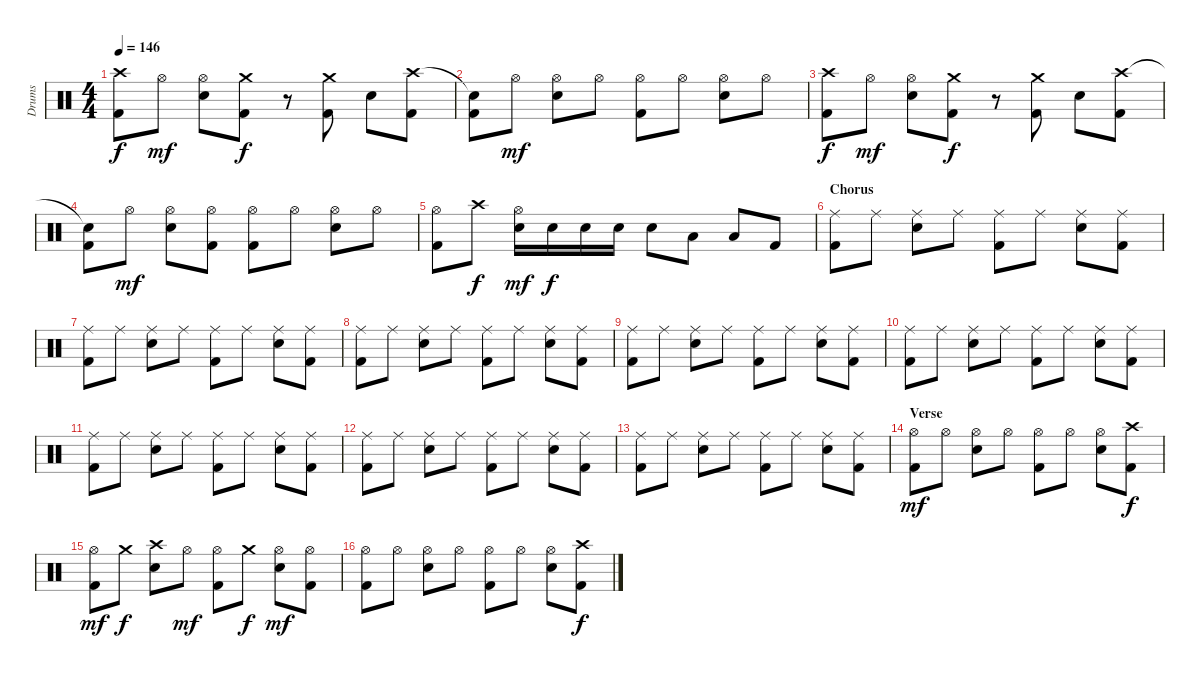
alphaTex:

\track ("Drums" "Drums") {instrument percussion}
\staff {score}
\articulation defaults
\ts (4 4)
\tempo 146
\clef neutral
\ks c
("Crash high (hit)" "Kick (hit) 2").8{dy f} "Hi-Hat (open)".8{dy mf} ("Hi-Hat (open)" "Electric Snare (hit)").8 ("Crash medium (hit)" "Kick (hit) 2").8{dy f} r.8 ("Crash medium (hit)" "Kick (hit) 2").8 "Electric Snare (hit)".8 ("Crash high (hit)" "Kick (hit) 2").8 |
("Snare (hit)"{t} "Kick (hit) 2").8 "Hi-Hat (open)".8{dy mf} ("Hi-Hat (open)" "Electric Snare (hit)").8 "Hi-Hat (open)".8 ("Hi-Hat (open)" "Kick (hit) 2").8 "Hi-Hat (open)".8 ("Hi-Hat (open)" "Electric Snare (hit)").8 "Hi-Hat (open)".8 |
("Crash high (hit)" "Kick (hit) 2").8{dy f} "Hi-Hat (open)".8{dy mf} ("Hi-Hat (open)" "Electric Snare (hit)").8 ("Crash medium (hit)" "Kick (hit) 2").8{dy f} r.8 ("Crash medium (hit)" "Kick (hit) 2").8 "Electric Snare (hit)".8 ("Crash high (hit)" "Kick (hit) 2").8 |
("Snare (hit)"{t} "Kick (hit) 2").8 "Hi-Hat (open)".8{dy mf} ("Hi-Hat (open)" "Electric Snare (hit)").8 ("Hi-Hat (open)" "Kick (hit) 2").8 ("Hi-Hat (open)" "Kick (hit) 2").8 "Hi-Hat (open)".8 ("Hi-Hat (open)" "Electric Snare (hit)").8 "Hi-Hat (open)".8 |
("Hi-Hat (open)" "Kick (hit) 2").8 "Crash high (hit)".8{dy f} ("Hi-Hat (open)" "Electric Snare (hit)").16{dy mf} "Electric Snare (hit)".16{dy f} "Electric Snare (hit)".16 "Electric Snare (hit)".16 "Electric Snare (hit)".8 "Low Tom (hit)".8 "Low Tom (hit)".8 "Kick (hit) 2".8 |
\section ("" "Chorus")
("Ride (middle)" "Kick (hit) 2").8 "Ride (middle)".8 ("Ride (middle)" "Electric Snare (hit)").8 "Ride (middle)".8 ("Ride (middle)" "Kick (hit) 2").8 "Ride (middle)".8 ("Ride (middle)" "Electric Snare (hit)").8 ("Ride (middle)" "Kick (hit) 2").8 |
("Ride (middle)" "Kick (hit) 2").8 "Ride (middle)".8 ("Ride (middle)" "Electric Snare (hit)").8 "Ride (middle)".8 ("Ride (middle)" "Kick (hit) 2").8 "Ride (middle)".8 ("Ride (middle)" "Electric Snare (hit)").8 ("Ride (middle)" "Kick (hit) 2").8 |
("Ride (middle)" "Kick (hit) 2").8 "Ride (middle)".8 ("Ride (middle)" "Electric Snare (hit)").8 "Ride (middle)".8 ("Ride (middle)" "Kick (hit) 2").8 "Ride (middle)".8 ("Ride (middle)" "Electric Snare (hit)").8 ("Ride (middle)" "Kick (hit) 2").8 |
("Ride (middle)" "Kick (hit) 2").8 "Ride (middle)".8 ("Ride (middle)" "Electric Snare (hit)").8 "Ride (middle)".8 ("Ride (middle)" "Kick (hit) 2").8 "Ride (middle)".8 ("Ride (middle)" "Electric Snare (hit)").8 ("Ride (middle)" "Kick (hit) 2").8 |
("Ride (middle)" "Kick (hit) 2").8 "Ride (middle)".8 ("Ride (middle)" "Electric Snare (hit)").8 "Ride (middle)".8 ("Ride (middle)" "Kick (hit) 2").8 "Ride (middle)".8 ("Ride (middle)" "Electric Snare (hit)").8 ("Ride (middle)" "Kick (hit) 2").8 |
("Ride (middle)" "Kick (hit) 2").8 "Ride (middle)".8 ("Ride (middle)" "Electric Snare (hit)").8 "Ride (middle)".8 ("Ride (middle)" "Kick (hit) 2").8 "Ride (middle)".8 ("Ride (middle)" "Electric Snare (hit)").8 ("Ride (middle)" "Kick (hit) 2").8 |
("Ride (middle)" "Kick (hit) 2").8 "Ride (middle)".8 ("Ride (middle)" "Electric Snare (hit)").8 "Ride (middle)".8 ("Ride (middle)" "Kick (hit) 2").8 "Ride (middle)".8 ("Ride (middle)" "Electric Snare (hit)").8 ("Ride (middle)" "Kick (hit) 2").8 |
("Ride (middle)" "Kick (hit) 2").8 "Ride (middle)".8 ("Ride (middle)" "Electric Snare (hit)").8 "Ride (middle)".8 ("Ride (middle)" "Kick (hit) 2").8 "Ride (middle)".8 ("Ride (middle)" "Electric Snare (hit)").8 ("Ride (middle)" "Kick (hit) 2").8 |
\section ("" "Verse")
("Hi-Hat (open)" "Kick (hit) 2").8{dy mf} "Hi-Hat (open)".8 ("Hi-Hat (open)" "Electric Snare (hit)").8 "Hi-Hat (open)".8 ("Hi-Hat (open)" "Kick (hit) 2").8 "Hi-Hat (open)".8 ("Hi-Hat (open)" "Electric Snare (hit)").8 ("Crash high (hit)" "Kick (hit) 2").8{dy f} |
("Hi-Hat (open)" "Kick (hit) 2").8{dy mf} "Crash medium (hit)".8{dy f} ("Crash high (hit)" "Electric Snare (hit)").8 "Hi-Hat (open)".8{dy mf} ("Hi-Hat (open)" "Kick (hit) 2").8 "Crash medium (hit)".8{dy f} ("Hi-Hat (open)" "Electric Snare (hit)").8{dy mf} ("Hi-Hat (open)" "Kick (hit) 2").8 |
("Hi-Hat (open)" "Kick (hit) 2").8 "Hi-Hat (open)".8 ("Hi-Hat (open)" "Electric Snare (hit)").8 "Hi-Hat (open)".8 ("Hi-Hat (open)" "Kick (hit) 2").8 "Hi-Hat (open)".8 ("Hi-Hat (open)" "Electric Snare (hit)").8 ("Crash high (hit)" "Kick (hit) 2").8{dy f}
